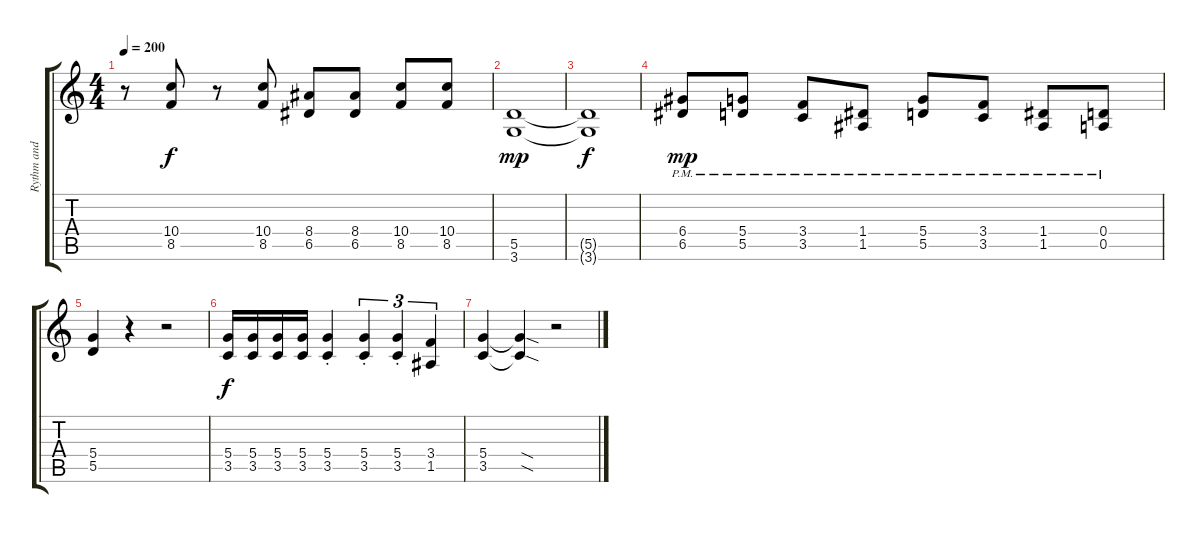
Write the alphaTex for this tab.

\track ("Rythm and Fills 2" "Rythm and ") {instrument distortionguitar}
\staff {score tabs}
\tuning (E4 B3 G3 D3 A2 E2) {hide}
\ts (4 4)
\tempo 200
\clef g2
\ks c
r.8{dy f} (10.4 8.5).8 r.8 (10.4 8.5).8 (8.4 6.5).8 (8.4 6.5).8 (10.4 8.5).8 (10.4 8.5).8 |
(5.5 3.6).1{dy mp} |
(5.5{t} 3.6{t}).1{dy f} |
(6.4{pm} 6.5{pm}).8{dy mp} (5.4{pm} 5.5{pm}).8 (3.4{pm} 3.5{pm}).8 (1.4{pm} 1.5{pm}).8 (5.4{pm} 5.5{pm}).8 (3.4{pm} 3.5{pm}).8 (1.4{pm} 1.5{pm}).8 (0.4{pm} 0.5{pm}).8 |
(5.4 5.5).4 r.4 r.2 |
(5.4 3.5).16{dy f} (5.4 3.5).16 (5.4 3.5).16 (5.4 3.5).16 (5.4{st} 3.5).4 (5.4{st} 3.5).4{tu (3 2)} (5.4{st} 3.5).4{tu (3 2)} (3.4 1.5).4{tu (3 2)} |
(5.4 3.5).4 (5.4{sod t} 3.5{sod t}).4 r.2
